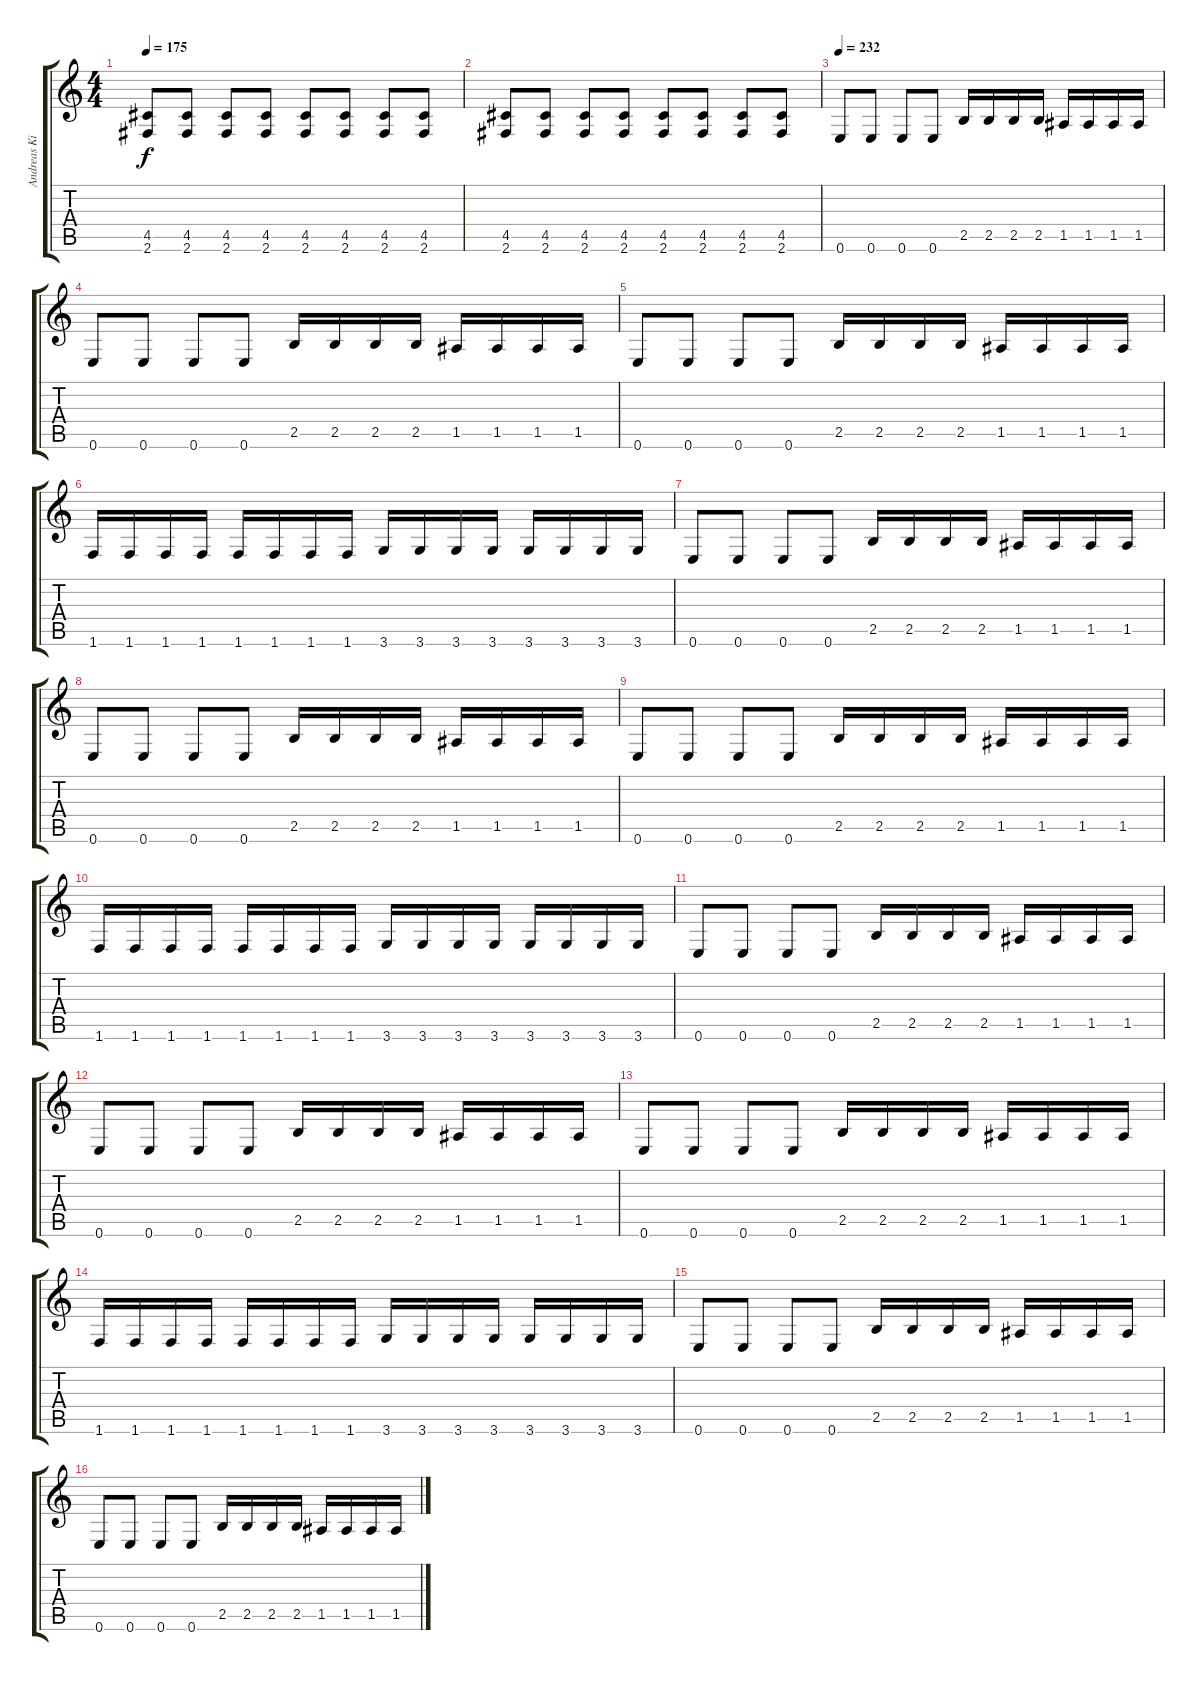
\track ("Andreas Kisser" "Andreas Ki") {instrument distortionguitar}
\staff {score tabs}
\tuning (E4 B3 G3 D3 A2 E2) {hide}
\ts (4 4)
\tempo 175
\clef g2
\ks c
(4.5 2.6).8{dy f} (4.5 2.6).8 (4.5 2.6).8 (4.5 2.6).8 (4.5 2.6).8 (4.5 2.6).8 (4.5 2.6).8 (4.5 2.6).8 |
(4.5 2.6).8 (4.5 2.6).8 (4.5 2.6).8 (4.5 2.6).8 (4.5 2.6).8 (4.5 2.6).8 (4.5 2.6).8 (4.5 2.6).8 |
\tempo 232
0.6.8 0.6.8 0.6.8 0.6.8 2.5.16 2.5.16 2.5.16 2.5.16 1.5.16 1.5.16 1.5.16 1.5.16 |
0.6.8 0.6.8 0.6.8 0.6.8 2.5.16 2.5.16 2.5.16 2.5.16 1.5.16 1.5.16 1.5.16 1.5.16 |
0.6.8 0.6.8 0.6.8 0.6.8 2.5.16 2.5.16 2.5.16 2.5.16 1.5.16 1.5.16 1.5.16 1.5.16 |
1.6.16 1.6.16 1.6.16 1.6.16 1.6.16 1.6.16 1.6.16 1.6.16 3.6.16 3.6.16 3.6.16 3.6.16 3.6.16 3.6.16 3.6.16 3.6.16 |
0.6.8 0.6.8 0.6.8 0.6.8 2.5.16 2.5.16 2.5.16 2.5.16 1.5.16 1.5.16 1.5.16 1.5.16 |
0.6.8 0.6.8 0.6.8 0.6.8 2.5.16 2.5.16 2.5.16 2.5.16 1.5.16 1.5.16 1.5.16 1.5.16 |
0.6.8 0.6.8 0.6.8 0.6.8 2.5.16 2.5.16 2.5.16 2.5.16 1.5.16 1.5.16 1.5.16 1.5.16 |
1.6.16 1.6.16 1.6.16 1.6.16 1.6.16 1.6.16 1.6.16 1.6.16 3.6.16 3.6.16 3.6.16 3.6.16 3.6.16 3.6.16 3.6.16 3.6.16 |
0.6.8 0.6.8 0.6.8 0.6.8 2.5.16 2.5.16 2.5.16 2.5.16 1.5.16 1.5.16 1.5.16 1.5.16 |
0.6.8 0.6.8 0.6.8 0.6.8 2.5.16 2.5.16 2.5.16 2.5.16 1.5.16 1.5.16 1.5.16 1.5.16 |
0.6.8 0.6.8 0.6.8 0.6.8 2.5.16 2.5.16 2.5.16 2.5.16 1.5.16 1.5.16 1.5.16 1.5.16 |
1.6.16 1.6.16 1.6.16 1.6.16 1.6.16 1.6.16 1.6.16 1.6.16 3.6.16 3.6.16 3.6.16 3.6.16 3.6.16 3.6.16 3.6.16 3.6.16 |
0.6.8 0.6.8 0.6.8 0.6.8 2.5.16 2.5.16 2.5.16 2.5.16 1.5.16 1.5.16 1.5.16 1.5.16 |
0.6.8 0.6.8 0.6.8 0.6.8 2.5.16 2.5.16 2.5.16 2.5.16 1.5.16 1.5.16 1.5.16 1.5.16
